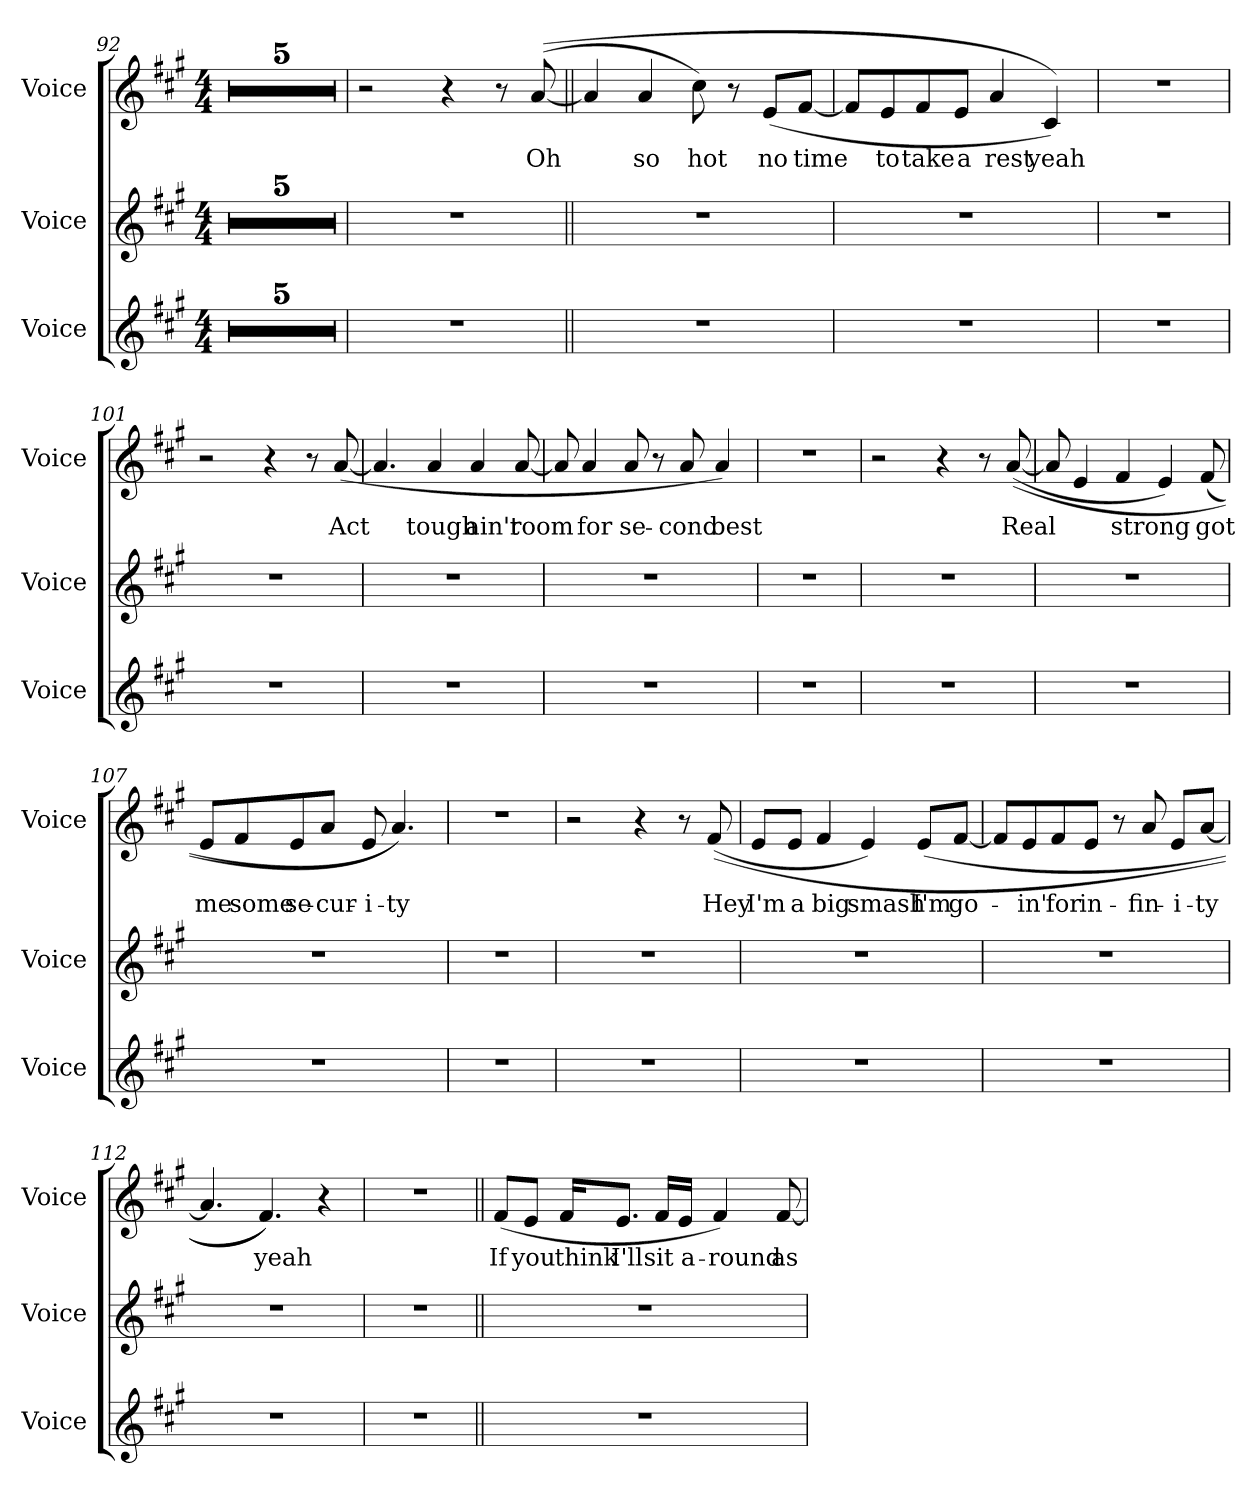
**kern	**kern	**kern	**text
*part3	*part2	*part1	*part1
*staff3	*staff2	*staff1	*staff1
*I"Voice	*I"Voice	*I"Voice	*
*I'Voice	*I'Voice	*I'Voice	*
*clefG2	*clefG2	*clefG2	*
*k[f#c#g#]	*k[f#c#g#]	*k[f#c#g#]	*
*f#:	*f#:	*f#:	*
*M4/4	*M4/4	*M4/4	*
=92	=92	=92	=92
1r	1r	1r	.
=93	=93	=93	=93
1r	1r	1r	.
=94	=94	=94	=94
1r	1r	1r	.
=95	=95	=95	=95
1r	1r	1r	.
=96	=96	=96	=96
1r	1r	1r	.
!!LO:LB:g=z
=97	=97	=97	=97
1r	1r	2r	.
.	.	4r	.
.	.	8r	.
!	!	!	!LO:LY:b
.	.	(>(<[8a/	Oh
=98||	=98||	=98||	=98||
1r	1r	4a/]	.
!	!	!	!LO:LY:b
.	.	4a/	so
!	!	!	!LO:LY:b
.	.	8cc#\)	hot
.	.	8r	.
!	!	!	!LO:LY:b
.	.	(<8e/L	no
!	!	!	!LO:LY:b
.	.	[8f#/J	time
=99	=99	=99	=99
1r	1r	8f#/L]	.
!	!	!	!LO:LY:b
.	.	8e/	to
!	!	!	!LO:LY:b
.	.	8f#/	take
!	!	!	!LO:LY:b
.	.	8e/J	a
!	!	!	!LO:LY:b
.	.	4a/	rest
!	!	!	!LO:LY:b
.	.	4c#/))	yeah
=100	=100	=100	=100
1r	1r	1r	.
=101	=101	=101	=101
1r	1r	2r	.
.	.	4r	.
.	.	8r	.
!	!	!	!LO:LY:b
.	.	(>[8a/	Act
!!LO:PB:g=z
=102	=102	=102	=102
1r	1r	4.a/]	.
!	!	!	!LO:LY:b
.	.	4a/	tough
!	!	!	!LO:LY:b
.	.	4a/	ain't
!	!	!	!LO:LY:b
.	.	[8a/	room
=103	=103	=103	=103
1r	1r	8a/]	.
!	!	!	!LO:LY:b
.	.	4a/	for
!	!	!	!LO:LY:b
.	.	8a/	se-
.	.	8r	.
!	!	!	!LO:LY:b
.	.	8a/	-cond
!	!	!	!LO:LY:b
.	.	4a/)	best
=104	=104	=104	=104
1r	1r	1r	.
=105	=105	=105	=105
1r	1r	2r	.
.	.	4r	.
.	.	8r	.
!	!	!	!LO:LY:b
.	.	(>(<[8a/	Real
=106	=106	=106	=106
1r	1r	8a/]	.
.	.	4e/	.
!	!	!	!LO:LY:b
.	.	4f#/	strong
.	.	4e/)	.
!	!	!	!LO:LY:b
.	.	(<8f#/	got
!!LO:LB:g=z
=107	=107	=107	=107
!	!	!	!LO:LY:b
1r	1r	8e/L	me
!	!	!	!LO:LY:b
.	.	8f#/	some
!	!	!	!LO:LY:b
.	.	8e/	se-
!	!	!	!LO:LY:b
.	.	8a/J	-cur-
!	!	!	!LO:LY:b
.	.	8e/	-i-
!	!	!	!LO:LY:b
.	.	4.a/))	-ty
=108	=108	=108	=108
1r	1r	1r	.
=109	=109	=109	=109
1r	1r	2r	.
.	.	4r	.
.	.	8r	.
!	!	!	!LO:LY:b
.	.	(>(<8f#/	Hey
=110	=110	=110	=110
!	!	!	!LO:LY:b
1r	1r	8e/L	I'm
!	!	!	!LO:LY:b
.	.	8e/J	a
!	!	!	!LO:LY:b
.	.	4f#/	big
!	!	!	!LO:LY:b
.	.	4e/)	smash
!	!	!	!LO:LY:b
.	.	(>8e/L	I'm
!	!	!	!LO:LY:b
.	.	[8f#/J	go-
!!LO:LB:g=z
=111	=111	=111	=111
1r	1r	8f#/L]	.
!	!	!	!LO:LY:b
.	.	8e/	-in'
!	!	!	!LO:LY:b
.	.	8f#/	for
!	!	!	!LO:LY:b
.	.	8e/J	in-
.	.	8r	.
!	!	!	!LO:LY:b
.	.	8a/	-fin-
!	!	!	!LO:LY:b
.	.	8e/L	-i-
!	!	!	!LO:LY:b
.	.	[8a/J	-ty
=112	=112	=112	=112
1r	1r	4.a/]	.
!	!	!	!LO:LY:b
.	.	4.f#/))	yeah
.	.	4r	.
=113	=113	=113	=113
1r	1r	1r	.
=114||	=114||	=114||	=114||
!	!	!	!LO:LY:b
1r	1r	(<8f#/L	If
!	!	!	!LO:LY:b
.	.	8e/J	you
!	!	!	!LO:LY:b
.	.	16f#/KL	think
!	!	!	!LO:LY:b
.	.	8.e/J	I'll
!	!	!	!LO:LY:b
.	.	16f#/LL	sit
!	!	!	!LO:LY:b
.	.	16e/JJ	a-
!	!	!	!LO:LY:b
.	.	4f#/)	-round
!	!	!	!LO:LY:b
.	.	[8f#/	as
=	=	=	=
*-	*-	*-	*-
